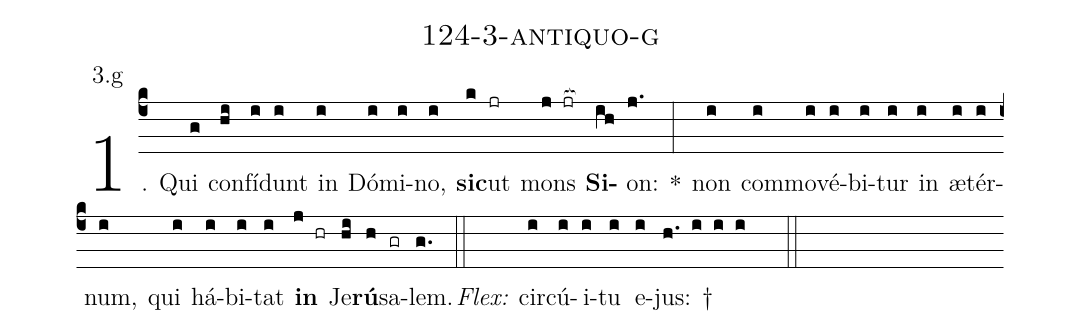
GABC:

name: 124-3-antiquo-g;
annotation: 3.g;
%%
(c4)1. Qui(g) con(hi)fí(i)dunt(i) in(i) Dó(i)mi(i)no,(i) <b>sic</b>(k)ut(jr) mons(j jr[ocb:1{]) <b>Si</b>(ih[ocb:0}])on:(j.) *(:) non(i) com(i)mo(i)vé(i)bi(i)tur(i) in(i) æ(i)tér(i)num,(i) qui(i) há(i)bi(i)tat(i) <b>in</b>(j hr) Je(hi)<b>rú</b>(h)sa(gr)lem.(g.) (::)
<i>Flex:</i>()  cir(i)cú(i)i(i)tu(i) e(i)jus: †(h. i i i  ::)
